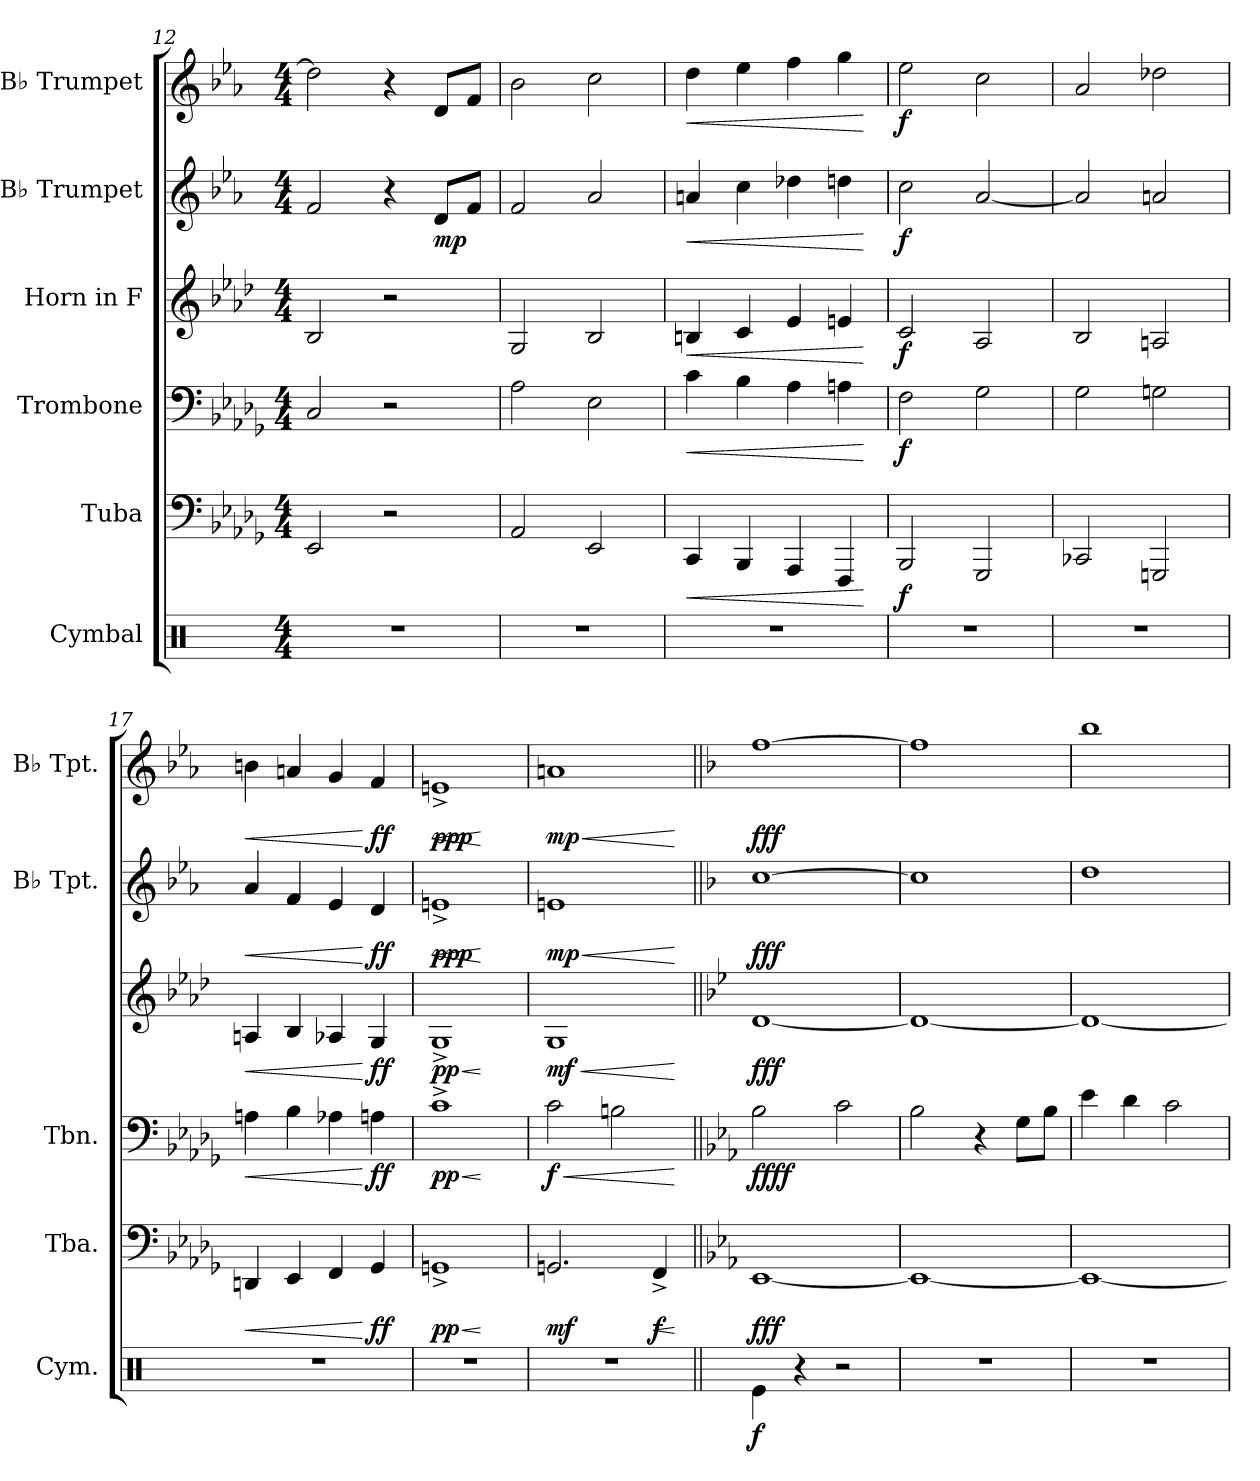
**kern	**dynam	**kern	**dynam	**kern	**dynam	**kern	**dynam	**kern	**dynam	**kern	**dynam
*part6	*part6	*part5	*part5	*part4	*part4	*part3	*part3	*part2	*part2	*part1	*part1
*staff6	*staff6	*staff5	*staff5	*staff4	*staff4	*staff3	*staff3	*staff2	*staff2	*staff1	*staff1
*I"Cymbal	*	*I"Tuba	*	*I"Trombone	*	*I"Horn in F	*	*I"B♭ Trumpet	*	*I"B♭ Trumpet	*
*I'Cym.	*	*I'Tba.	*	*I'Tbn.	*	*	*	*I'B♭ Tpt.	*	*I'B♭ Tpt.	*
*clefX	*	*clefF4	*	*clefF4	*	*clefG2	*	*clefG2	*	*clefG2	*
*	*	*	*	*	*	*ITrd4c7	*	*ITrd1c2	*	*ITrd1c2	*
*k[]	*	*k[b-e-a-d-g-]	*	*k[b-e-a-d-g-]	*	*k[b-e-a-d-g-]	*	*k[b-e-a-d-g-]	*	*k[b-e-a-d-g-]	*
*M4/4	*	*M4/4	*	*M4/4	*	*M4/4	*	*M4/4	*	*M4/4	*
=12	=12	=12	=12	=12	=12	=12	=12	=12	=12	=12	=12
1r	.	2EE-/	.	2C/	.	2E-/	.	2e-/	.	2cc\]	.
.	.	2r	.	2r	.	2r	.	4r	.	4r	.
!	!	!	!	!	!	!	!	!	!LO:DY:b	!	!
.	.	.	.	.	.	.	.	8c/L	mp	8c/L	.
.	.	.	.	.	.	.	.	8e-/J	.	8e-/J	.
!!LO:LB:g=z
=13	=13	=13	=13	=13	=13	=13	=13	=13	=13	=13	=13
1r	.	2AA-/	.	2A-\	.	2C/	.	2e-/	.	2a-\	.
*	*	*	*	*	*	*	*	*	*	*MM88	*
.	.	2EE-/	.	2E-\	.	2E-/	.	2g-/	.	2b-\	.
=14	=14	=14	=14	=14	=14	=14	=14	=14	=14	=14	=14
!	!	!	!LO:HP:b	!	!LO:HP:b	!	!LO:HP:b	!	!LO:HP:b	!	!LO:HP:b
1r	.	4CC/	<	4c\	<	4En/	<	4gn/	<	4cc\	<
.	.	4BBB-/	.	4B-\	.	4F/	.	4b-\	.	4dd-\	.
.	.	4AAA-/	.	4A-\	.	4A-/	.	4cc-X\	.	4ee-\	.
.	.	4FFF/	.	4An\	.	4An/	.	4ccn\	.	4ff\	.
.	.	.	[	.	[	.	[	.	[	.	[
=15	=15	=15	=15	=15	=15	=15	=15	=15	=15	=15	=15
!	!	!	!LO:DY:b	!	!LO:DY:b	!	!LO:DY:b	!	!LO:DY:b	!	!LO:DY:b
1r	.	2BBB-/	f	2F\	f	2F/	f	2b-\	f	2dd-\	f
.	.	2GGG-/	.	2G-\	.	2D-/	.	[2g-/	.	2b-\	.
=16	=16	=16	=16	=16	=16	=16	=16	=16	=16	=16	=16
1r	.	2CC-X/	.	2G-\	.	2E-/	.	2g-/]	.	2g-/	.
.	.	2GGGn/	.	2Gn\	.	2Dn/	.	2gn/	.	2cc-X\	.
!!LO:PB:g=z
=17	=17	=17	=17	=17	=17	=17	=17	=17	=17	=17	=17
!	!	!	!LO:HP:b	!	!LO:HP:b	!	!LO:HP:b	!	!LO:HP:b	!	!LO:HP:b
1r	.	4DDn/	<	4An\	<	4Dn/	<	4g-/	<	4an\	<
*	*	*	*	*	*	*	*	*	*	*MM82	*
.	.	4EE-/	.	4B-\	.	4E-/	.	4e-/	.	4gn/	.
.	.	4FF/	.	4A-X\	.	4D-X/	.	4d-/	.	4f/	.
!	!	!	!LO:DY:n=1:b	!	!LO:DY:n=1:b	!	!LO:DY:n=1:b	!	!LO:DY:n=1:b	!	!LO:DY:n=1:b
.	.	4GG-/	[ ff	4An\	[ ff	4C/	[ ff	4c/	[ ff	4e-/	[ ff
=18	=18	=18	=18	=18	=18	=18	=18	=18	=18	=18	=18
!	!	!	!LO:HP:b	!	!LO:HP:b	!	!LO:HP:b	!	!LO:HP:b	!	!LO:HP:b
!	!	!	!LO:DY:n=1:b	!	!LO:DY:n=1:b	!	!LO:DY:n=1:b	!	!LO:DY:n=1:b	!	!LO:DY:n=1:b
1r	.	1GGn^	< pp	1c^	< pp	1C^	< pp	1dn^	< ppp	1dn^	< ppp
.	.	.	[	.	[	.	[	.	[	.	[
=19	=19	=19	=19	=19	=19	=19	=19	=19	=19	=19	=19
*	*	*	*	*	*	*	*	*	*	*MM50	*
!	!	!	!LO:DY:b	!	!LO:HP:b	!	!LO:HP:b	!	!LO:HP:b	!	!LO:HP:b
!	!	!	!	!	!LO:DY:n=1:b	!	!LO:DY:n=1:b	!	!LO:DY:n=1:b	!	!LO:DY:n=1:b
1r	.	2.GGn/	mf	2c\	< f	1C	< mf	1dn	< mp	1gn	< mp
.	.	.	.	2Bn\	.	.	.	.	.	.	.
!	!	!	!LO:HP:b	!	!	!	!	!	!	!	!
!	!	!	!LO:DY:n=1:b	!	!	!	!	!	!	!	!
.	.	4FF^/	< f	.	.	.	.	.	.	.	.
.	.	.	[	.	[	.	[	.	[	.	[
=20||	=20||	=20||	=20||	=20||	=20||	=20||	=20||	=20||	=20||	=20||	=20||
*	*	*k[b-e-a-]	*	*k[b-e-a-]	*	*k[b-e-a-]	*	*k[b-e-a-]	*	*k[b-e-a-]	*
*	*	*	*	*	*	*	*	*	*	*MM80	*
!	!LO:DY:b	!	!LO:DY:b	!	!LO:DY:b	!	!LO:DY:b	!	!LO:DY:b	!	!LO:DY:b
4Re\	f	[1EE-	fff	2B-\	ffff	[1G	fff	[1b-	fff	[1ee-	fff
4r	.	.	.	.	.	.	.	.	.	.	.
2r	.	.	.	2c\	.	.	.	.	.	.	.
=21	=21	=21	=21	=21	=21	=21	=21	=21	=21	=21	=21
1r	.	1EE-_	.	2B-\	.	1G_	.	1b-]	.	1ee-]	.
.	.	.	.	4r	.	.	.	.	.	.	.
.	.	.	.	8G\L	.	.	.	.	.	.	.
.	.	.	.	8B-\J	.	.	.	.	.	.	.
=22	=22	=22	=22	=22	=22	=22	=22	=22	=22	=22	=22
*	*	*	*	*	*	*	*	*	*	*MM82	*
1r	.	1EE-_	.	4e-\	.	1G_	.	1cc	.	1aa-	.
.	.	.	.	4d\	.	.	.	.	.	.	.
.	.	.	.	2c\	.	.	.	.	.	.	.
=	=	=	=	=	=	=	=	=	=	=	=
*-	*-	*-	*-	*-	*-	*-	*-	*-	*-	*-	*-
